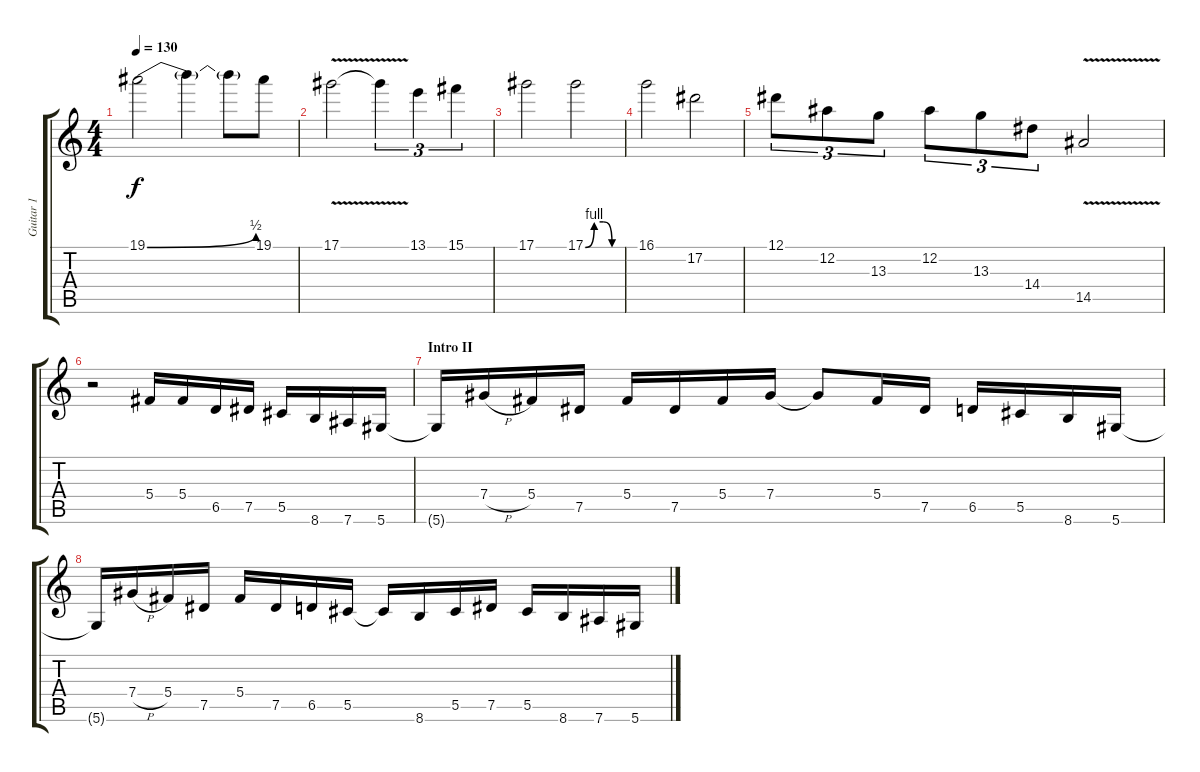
\track ("Guitar 1" "Guitar 1") {instrument distortionguitar}
\staff {score tabs}
\tuning (Eb4 Bb3 Gb3 Db3 Ab2 Eb2) {hide}
\ts (4 4)
\tempo 130
\clef g2
\ks c
19.1{be (bend 0 0 60 2)}.2{dy f} 19.1{t}.4 19.1{t}.8 19.1.8 |
17.1{v}.2 17.1{t}.4{tu (3 2)} 13.1.4{tu (3 2)} 15.1.4{tu (3 2)} |
17.1.2 17.1{be (custom 0 0 15 4 30 4 45 0 60 0)}.2 |
16.1.2 17.2.2 |
12.1.8{tu (3 2)} 12.2.8{tu (3 2)} 13.3.8{tu (3 2)} 12.2.8{tu (3 2)} 13.3.8{tu (3 2)} 14.4.8{tu (3 2)} 14.5{v}.2 |
r.2 5.4.16 5.4.16 6.5.16 7.5.16 5.5.16 8.6.16 7.6.16 5.6.16 |
\section ("" "Intro II")
5.6{t}.16 7.4{h}.16 5.4.16 7.5.16 5.4.16 7.5.16 5.4.16 7.4.16 7.4{t}.8 5.4.16 7.5.16 6.5.16 5.5.16 8.6.16 5.6.16 |
5.6{t}.16 7.4{h}.16 5.4.16 7.5.16 5.4.16 7.5.16 6.5.16 5.5.16 5.5{t}.16 8.6.16 5.5.16 7.5.16 5.5.16 8.6.16 7.6.16 5.6.16
